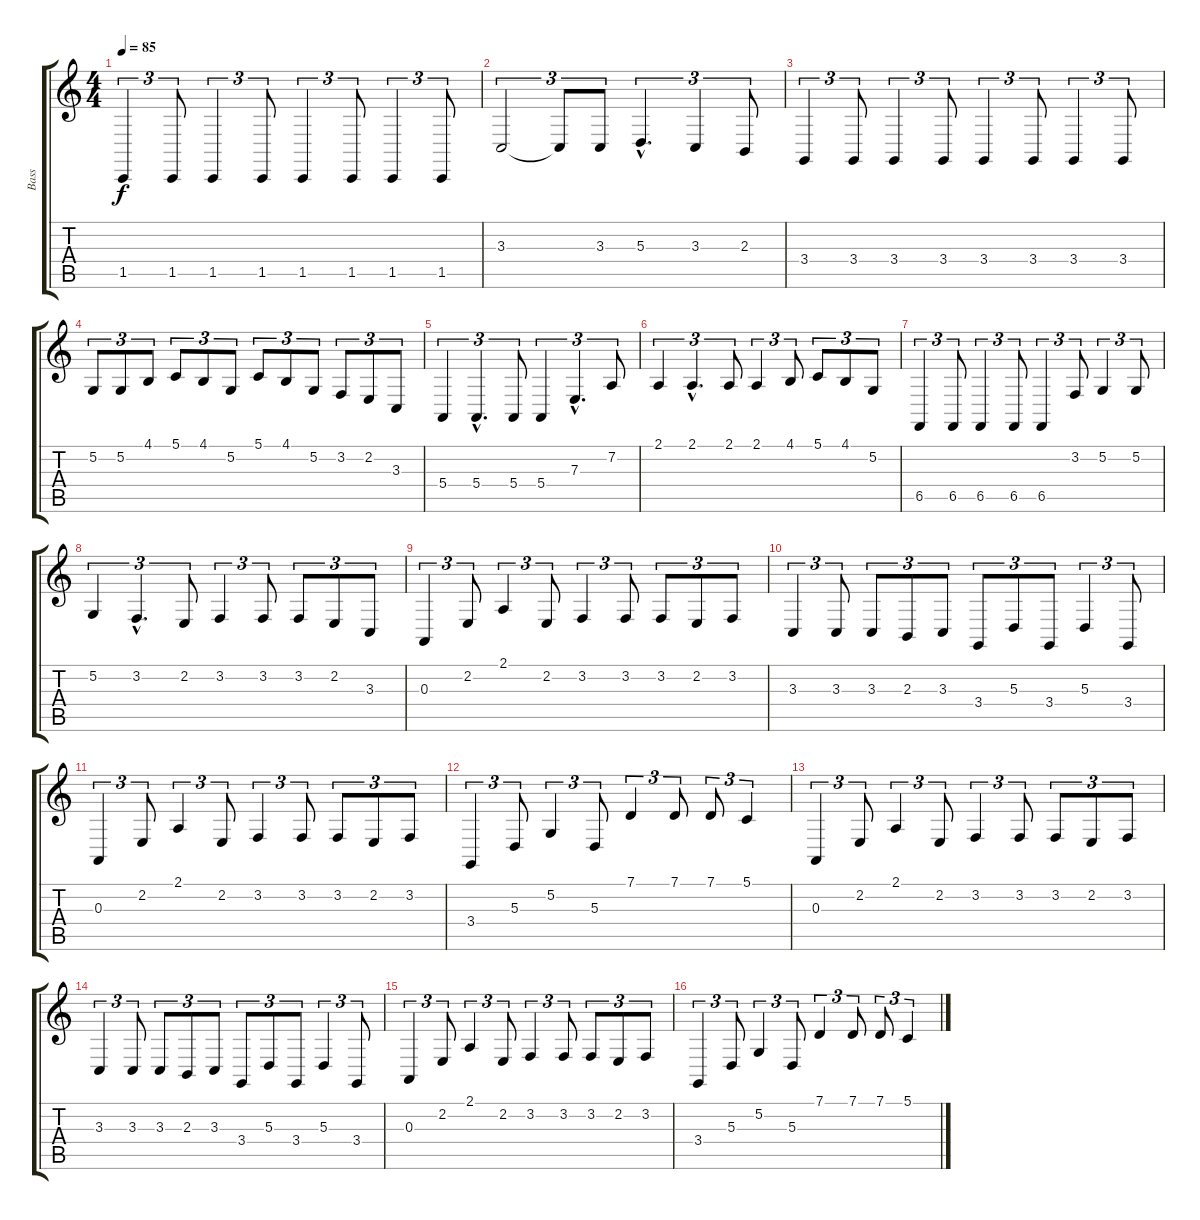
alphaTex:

\track ("Bass" "Bass") {instrument electricbasspick}
\staff {score tabs}
\tuning (G2 D2 A1 E1 B0 E2) {hide}
\ts (4 4)
\tempo 85
\clef g2
\ks c
1.5.4{tu (3 2) dy f} 1.5.8{tu (3 2)} 1.5.4{tu (3 2)} 1.5.8{tu (3 2)} 1.5.4{tu (3 2)} 1.5.8{tu (3 2)} 1.5.4{tu (3 2)} 1.5.8{tu (3 2)} |
3.3.2{tu (3 2)} 3.3{t}.8{tu (3 2)} 3.3.8{tu (3 2)} 5.3{hac}.4{d tu (3 2)} 3.3.4{tu (3 2)} 2.3.8{tu (3 2)} |
3.4.4{tu (3 2)} 3.4.8{tu (3 2)} 3.4.4{tu (3 2)} 3.4.8{tu (3 2)} 3.4.4{tu (3 2)} 3.4.8{tu (3 2)} 3.4.4{tu (3 2)} 3.4.8{tu (3 2)} |
5.2.8{tu (3 2)} 5.2.8{tu (3 2)} 4.1.8{tu (3 2)} 5.1.8{tu (3 2)} 4.1.8{tu (3 2)} 5.2.8{tu (3 2)} 5.1.8{tu (3 2)} 4.1.8{tu (3 2)} 5.2.8{tu (3 2)} 3.2.8{tu (3 2)} 2.2.8{tu (3 2)} 3.3.8{tu (3 2)} |
5.4.4{tu (3 2)} 5.4{hac}.4{d tu (3 2)} 5.4.8{tu (3 2)} 5.4.4{tu (3 2)} 7.3{hac}.4{d tu (3 2)} 7.2.8{tu (3 2)} |
2.1.4{tu (3 2)} 2.1{hac}.4{d tu (3 2)} 2.1.8{tu (3 2)} 2.1.4{tu (3 2)} 4.1.8{tu (3 2)} 5.1.8{tu (3 2)} 4.1.8{tu (3 2)} 5.2.8{tu (3 2)} |
6.5.4{tu (3 2)} 6.5.8{tu (3 2)} 6.5.4{tu (3 2)} 6.5.8{tu (3 2)} 6.5.4{tu (3 2)} 3.2.8{tu (3 2)} 5.2.4{tu (3 2)} 5.2.8{tu (3 2)} |
5.2.4{tu (3 2)} 3.2{hac}.4{d tu (3 2)} 2.2.8{tu (3 2)} 3.2.4{tu (3 2)} 3.2.8{tu (3 2)} 3.2.8{tu (3 2)} 2.2.8{tu (3 2)} 3.3.8{tu (3 2)} |
0.3.4{tu (3 2)} 2.2.8{tu (3 2)} 2.1.4{tu (3 2)} 2.2.8{tu (3 2)} 3.2.4{tu (3 2)} 3.2.8{tu (3 2)} 3.2.8{tu (3 2)} 2.2.8{tu (3 2)} 3.2.8{tu (3 2)} |
3.3.4{tu (3 2)} 3.3.8{tu (3 2)} 3.3.8{tu (3 2)} 2.3.8{tu (3 2)} 3.3.8{tu (3 2)} 3.4.8{tu (3 2)} 5.3.8{tu (3 2)} 3.4.8{tu (3 2)} 5.3.4{tu (3 2)} 3.4.8{tu (3 2)} |
0.3.4{tu (3 2)} 2.2.8{tu (3 2)} 2.1.4{tu (3 2)} 2.2.8{tu (3 2)} 3.2.4{tu (3 2)} 3.2.8{tu (3 2)} 3.2.8{tu (3 2)} 2.2.8{tu (3 2)} 3.2.8{tu (3 2)} |
3.4.4{tu (3 2)} 5.3.8{tu (3 2)} 5.2.4{tu (3 2)} 5.3.8{tu (3 2)} 7.1.4{tu (3 2)} 7.1.8{tu (3 2)} 7.1.8{tu (3 2)} 5.1.4{tu (3 2)} |
0.3.4{tu (3 2)} 2.2.8{tu (3 2)} 2.1.4{tu (3 2)} 2.2.8{tu (3 2)} 3.2.4{tu (3 2)} 3.2.8{tu (3 2)} 3.2.8{tu (3 2)} 2.2.8{tu (3 2)} 3.2.8{tu (3 2)} |
3.3.4{tu (3 2)} 3.3.8{tu (3 2)} 3.3.8{tu (3 2)} 2.3.8{tu (3 2)} 3.3.8{tu (3 2)} 3.4.8{tu (3 2)} 5.3.8{tu (3 2)} 3.4.8{tu (3 2)} 5.3.4{tu (3 2)} 3.4.8{tu (3 2)} |
0.3.4{tu (3 2)} 2.2.8{tu (3 2)} 2.1.4{tu (3 2)} 2.2.8{tu (3 2)} 3.2.4{tu (3 2)} 3.2.8{tu (3 2)} 3.2.8{tu (3 2)} 2.2.8{tu (3 2)} 3.2.8{tu (3 2)} |
3.4.4{tu (3 2)} 5.3.8{tu (3 2)} 5.2.4{tu (3 2)} 5.3.8{tu (3 2)} 7.1.4{tu (3 2)} 7.1.8{tu (3 2)} 7.1.8{tu (3 2)} 5.1.4{tu (3 2)}
